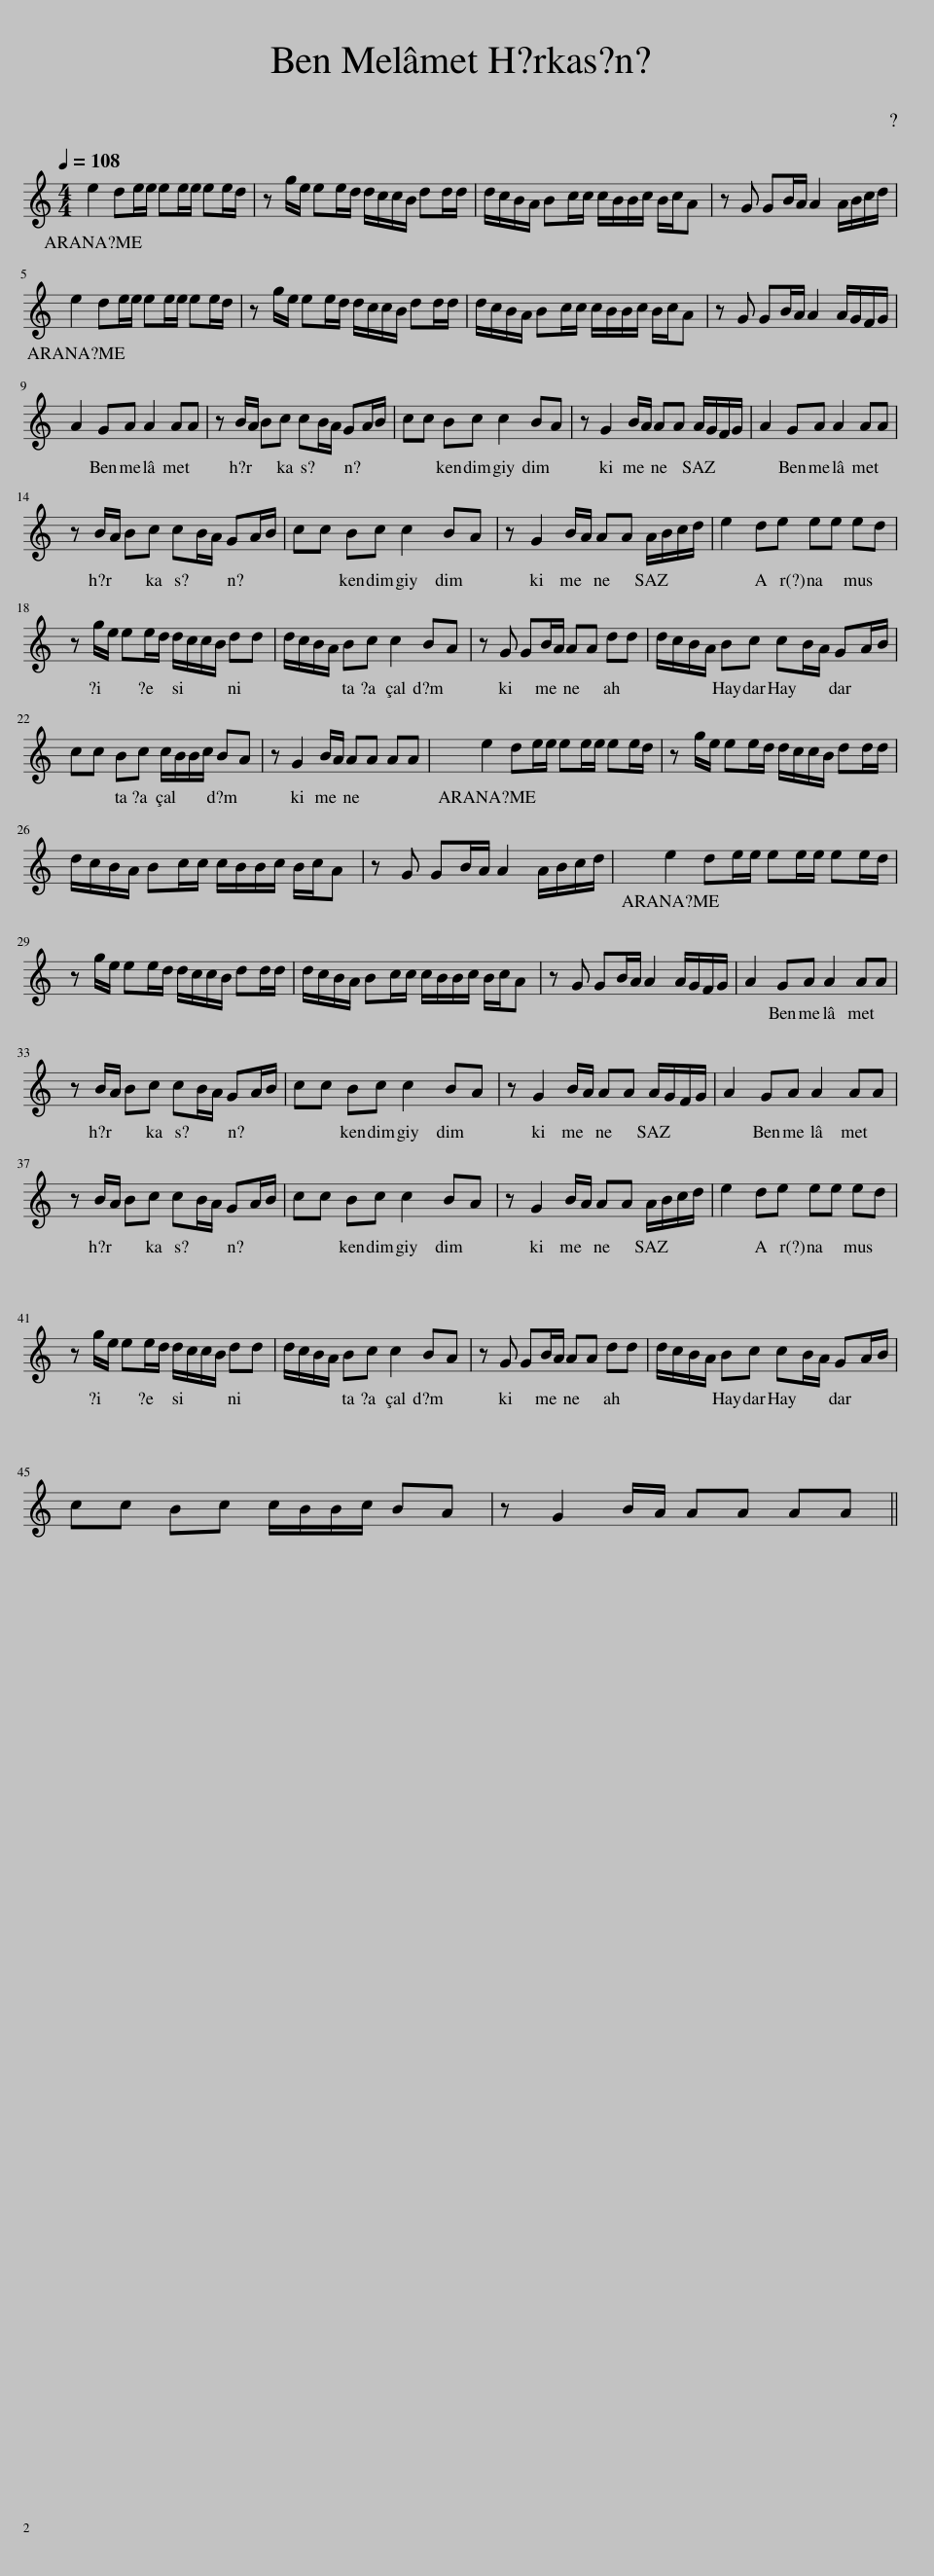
X:1
L:1/8
Q:1/4=108
M:4/4
I:linebreak $
K:C
V:1 treble
V:1
 e2 de/e/ ee/e/ ee/d/ | z g/e/ ee/d/ d/c/c/B/ dd/d/ | d/c/B/A/ Bc/c/ c/B/B/c/ B/c/A | z G GB/A/ A2 A/B/c/d/ |$ e2 de/e/ ee/e/ ee/d/ | %5
 z g/e/ ee/d/ d/c/c/B/ dd/d/ | d/c/B/A/ Bc/c/ c/B/B/c/ B/c/A | z G GB/A/ A2 A/G/F/G/ |$ A2 GA A2 AA | z B/A/ Bc cB/A/ GA/B/ | %10
 cc Bc c2 BA | z G2 B/A/ AA A/G/F/G/ | A2 GA A2 AA |$ z B/A/ Bc cB/A/ GA/B/ | cc Bc c2 BA | %15
 z G2 B/A/ AA A/B/c/d/ | e2 de ee ed |$ z g/e/ ee/d/ d/c/c/B/ dd | d/c/B/A/ Bc c2 BA | z G GB/A/ AA dd | %20
 d/c/B/A/ Bc cB/A/ GA/B/ |$ cc Bc c/B/B/c/ BA | z G2 B/A/ AA AA | e2 de/e/ ee/e/ ee/d/ | z g/e/ ee/d/ d/c/c/B/ dd/d/ |$ %25
 d/c/B/A/ Bc/c/ c/B/B/c/ B/c/A | z G GB/A/ A2 A/B/c/d/ | e2 de/e/ ee/e/ ee/d/ |$ z g/e/ ee/d/ d/c/c/B/ dd/d/ | d/c/B/A/ Bc/c/ c/B/B/c/ B/c/A | %30
 z G GB/A/ A2 A/G/F/G/ | A2 GA A2 AA |$ z B/A/ Bc cB/A/ GA/B/ | cc Bc c2 BA | z G2 B/A/ AA A/G/F/G/ | %35
 A2 GA A2 AA |$ z B/A/ Bc cB/A/ GA/B/ | cc Bc c2 BA | z G2 B/A/ AA A/B/c/d/ | e2 de ee ed |$ %40
 z g/e/ ee/d/ d/c/c/B/ dd | d/c/B/A/ Bc c2 BA | z G GB/A/ AA dd | d/c/B/A/ Bc cB/A/ GA/B/ |$ cc Bc c/B/B/c/ BA | %45
 z G2 B/A/ AA AA || %46
